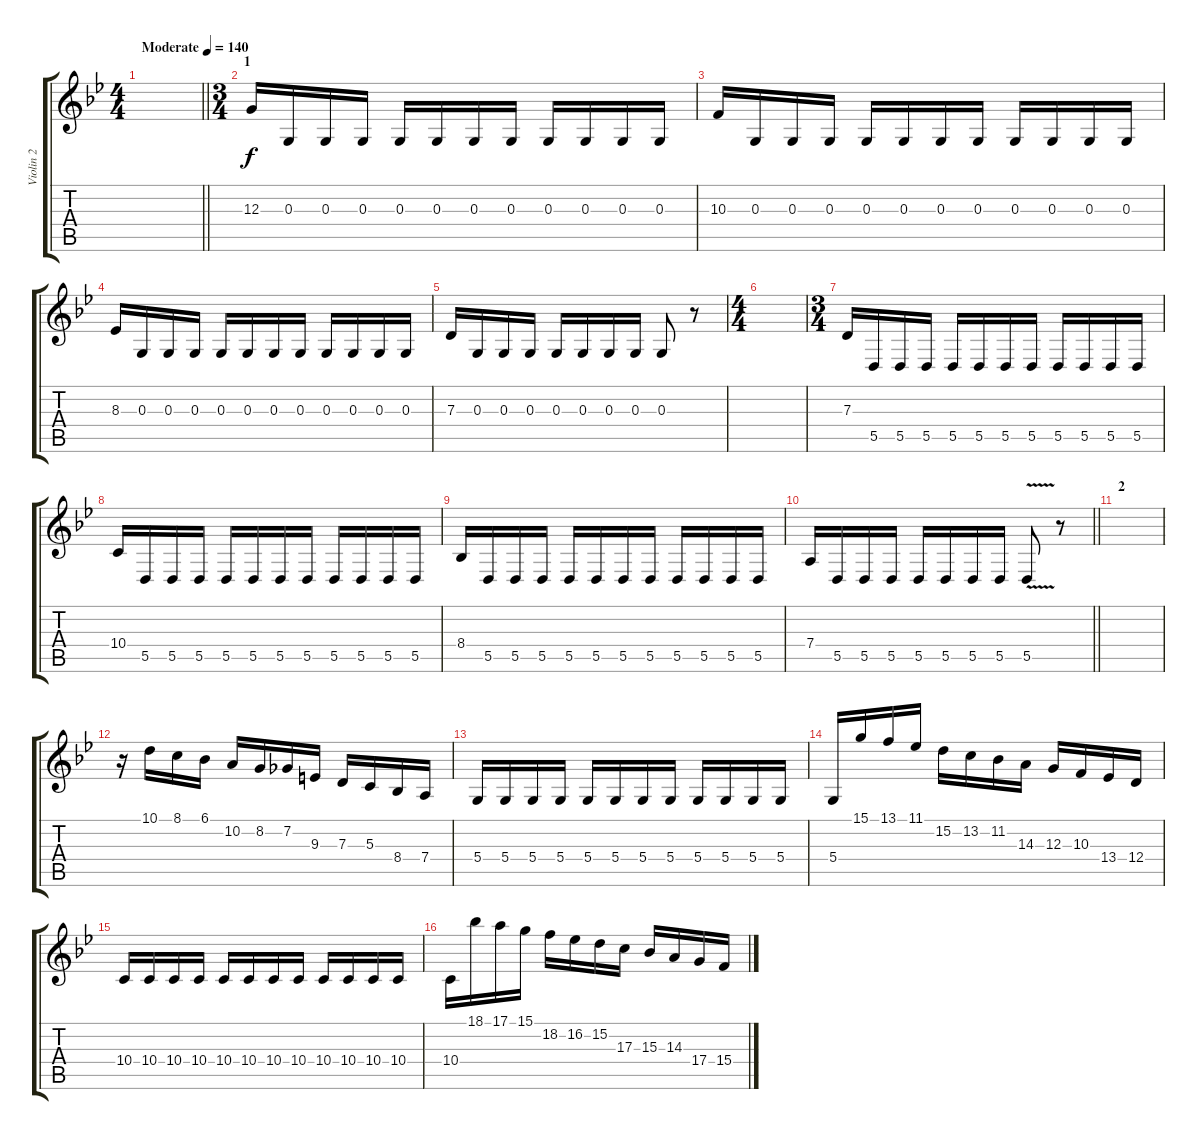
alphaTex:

\track ("Violin 2" "Violin 2") {instrument violin}
\staff {score tabs}
\tuning (E4 B3 G3 D3 A2 E2) {hide}
\ts (4 4)
\tempo (140 "Moderate")
\clef g2
\barLineRight lightlight
\ks gminor
|
\ts (3 4)
\section ("" "1")
12.3.16 0.3.16 0.3.16 0.3.16 0.3.16 0.3.16 0.3.16 0.3.16 0.3.16 0.3.16 0.3.16 0.3.16 |
10.3.16 0.3.16 0.3.16 0.3.16 0.3.16 0.3.16 0.3.16 0.3.16 0.3.16 0.3.16 0.3.16 0.3.16 |
8.3.16 0.3.16 0.3.16 0.3.16 0.3.16 0.3.16 0.3.16 0.3.16 0.3.16 0.3.16 0.3.16 0.3.16 |
7.3.16 0.3.16 0.3.16 0.3.16 0.3.16 0.3.16 0.3.16 0.3.16 0.3.8 r.8 |
\ts (4 4)
|
\ts (3 4)
7.3.16 5.5.16 5.5.16 5.5.16 5.5.16 5.5.16 5.5.16 5.5.16 5.5.16 5.5.16 5.5.16 5.5.16 |
10.4.16 5.5.16 5.5.16 5.5.16 5.5.16 5.5.16 5.5.16 5.5.16 5.5.16 5.5.16 5.5.16 5.5.16 |
8.4.16 5.5.16 5.5.16 5.5.16 5.5.16 5.5.16 5.5.16 5.5.16 5.5.16 5.5.16 5.5.16 5.5.16 |
\barLineRight lightlight
7.4.16 5.5.16 5.5.16 5.5.16 5.5.16 5.5.16 5.5.16 5.5.16 5.5{v}.8 r.8 |
\section ("" "2")
|
r.16 10.1.16 8.1.16 6.1.16 10.2.16 8.2.16 7.2.16 9.3.16 7.3.16 5.3.16 8.4.16 7.4.16 |
5.4.16 5.4.16 5.4.16 5.4.16 5.4.16 5.4.16 5.4.16 5.4.16 5.4.16 5.4.16 5.4.16 5.4.16 |
5.4.16 15.1.16 13.1.16 11.1.16 15.2.16 13.2.16 11.2.16 14.3.16 12.3.16 10.3.16 13.4.16 12.4.16 |
10.4.16 10.4.16 10.4.16 10.4.16 10.4.16 10.4.16 10.4.16 10.4.16 10.4.16 10.4.16 10.4.16 10.4.16 |
10.4.16 18.1.16 17.1.16 15.1.16 18.2.16 16.2.16 15.2.16 17.3.16 15.3.16 14.3.16 17.4.16 15.4.16
